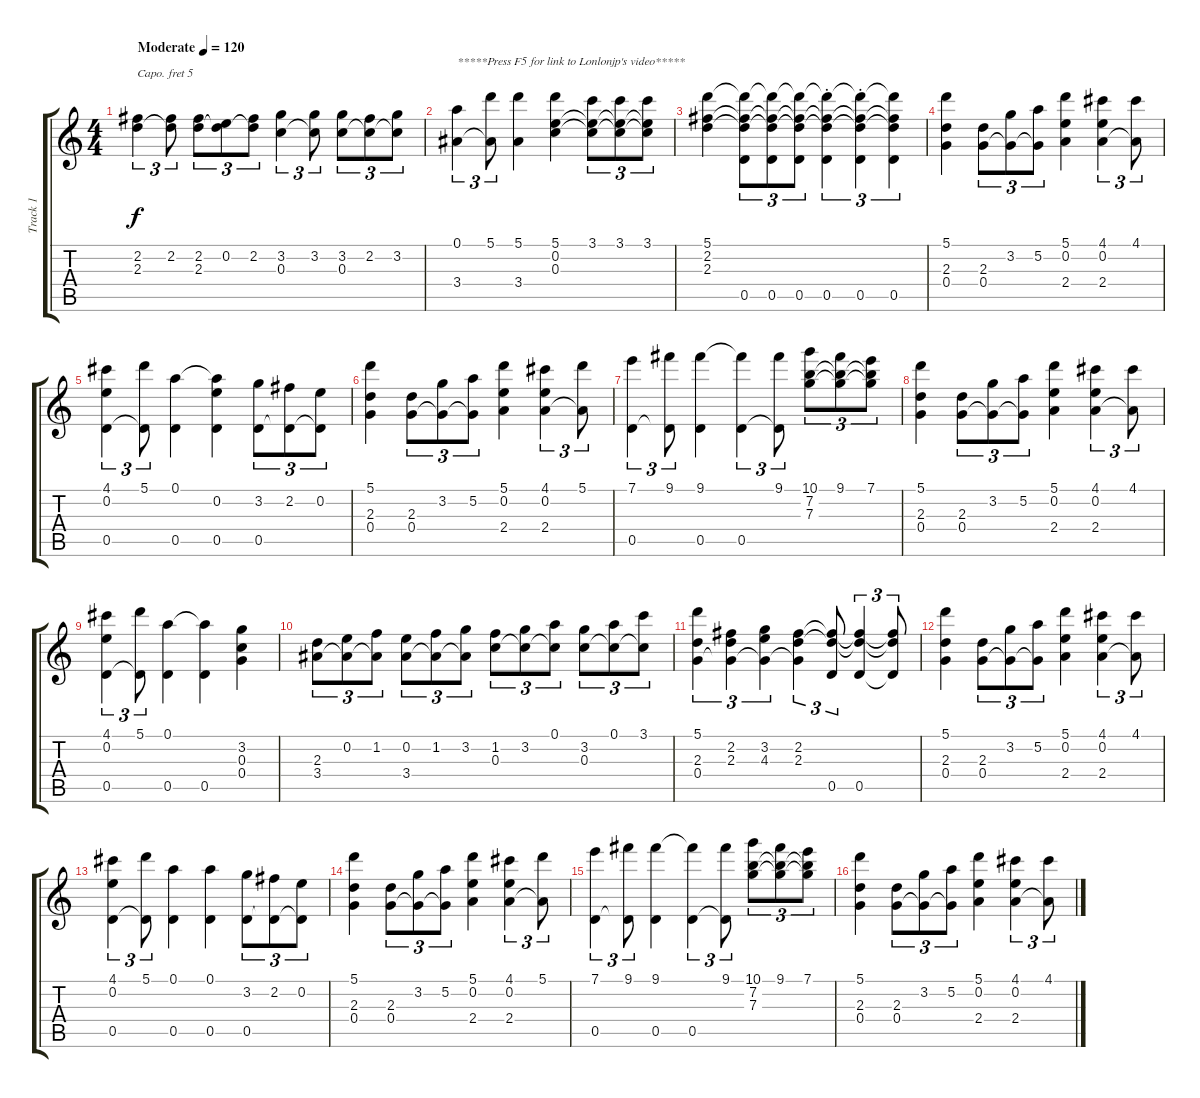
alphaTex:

\track ("Track 1" "Track 1") {instrument acousticguitarsteel}
\staff {score tabs}
\capo 5
\tuning (E4 B3 G3 D3 A2 E2) {hide}
\ts (4 4)
\tempo (120 "Moderate")
\clef g2
\ks c
(2.2 2.3).4{tu (3 2) dy f instrument acousticguitarsteel} (2.2 2.3{t}).8{tu (3 2)} (2.2 2.3).8{tu (3 2)} (0.2 2.3{t}).8{tu (3 2)} (2.2 2.3{t}).8{tu (3 2)} (3.2 0.3).4{tu (3 2)} (3.2 0.3{t}).8{tu (3 2)} (3.2 0.3).8{tu (3 2)} (2.2 0.3{t}).8{tu (3 2)} (3.2 0.3{t}).8{tu (3 2)} |
(0.1 3.4).4{tu (3 2) txt "*****Press F5 for link to Lonlonjp's video*****"} (5.1 3.4{t}).8{tu (3 2)} (5.1 3.4).4 (5.1 0.2 0.3).4 (3.1 0.2{t} 0.3{t}).8{tu (3 2)} (3.1 0.2{t} 0.3{t}).8{tu (3 2)} (3.1 0.2{t} 0.3{t}).8{tu (3 2)} |
(5.1 2.2 2.3).4 (5.1{t} 2.2{t} 2.3{t} 0.5).8{tu (3 2)} (5.1{t} 2.2{t} 2.3{t} 0.5).8{tu (3 2)} (5.1{t} 2.2{t} 2.3{t} 0.5).8{tu (3 2)} (5.1{t} 2.2{t} 2.3{t} 0.5{st}).4{tu (3 2)} (5.1{t} 2.2{t} 2.3{t} 0.5{st}).4{tu (3 2)} (5.1{t} 2.2{t} 2.3{t} 0.5).4{tu (3 2)} |
(5.1 2.3 0.4).4 (2.3 0.4).8{tu (3 2)} (3.2 0.4{t}).8{tu (3 2)} (5.2 0.4{t}).8{tu (3 2)} (5.1 0.2 2.4).4 (4.1 0.2 2.4).4{tu (3 2)} (4.1 2.4{t}).8{tu (3 2)} |
(4.1 0.2 0.5).4{tu (3 2)} (5.1 0.5{t}).8{tu (3 2)} (0.1 0.5).4 (0.1{t} 0.2 0.5).4 (3.2 0.5).8{tu (3 2)} (2.2 0.5{t}).8{tu (3 2)} (0.2 0.5{t}).8{tu (3 2)} |
(5.1 2.3 0.4).4 (2.3 0.4).8{tu (3 2)} (3.2 0.4{t}).8{tu (3 2)} (5.2 0.4{t}).8{tu (3 2)} (5.1 0.2 2.4).4 (4.1 0.2 2.4).4{tu (3 2)} (5.1 2.4{t}).8{tu (3 2)} |
(7.1 0.5).4{tu (3 2)} (9.1 0.5{t}).8{tu (3 2)} (9.1 0.5).4 (9.1{t} 0.5).4{tu (3 2)} (9.1 0.5{t}).8{tu (3 2)} (10.1 7.2 7.3).8{tu (3 2)} (9.1 7.2{t} 7.3{t}).8{tu (3 2)} (7.1 7.2{t} 7.3{t}).8{tu (3 2)} |
(5.1 2.3 0.4).4 (2.3 0.4).8{tu (3 2)} (3.2 0.4{t}).8{tu (3 2)} (5.2 0.4{t}).8{tu (3 2)} (5.1 0.2 2.4).4 (4.1 0.2 2.4).4{tu (3 2)} (4.1 2.4{t}).8{tu (3 2)} |
(4.1 0.2 0.5).4{tu (3 2)} (5.1 0.5{t}).8{tu (3 2)} (0.1 0.5).4 (0.1{t} 0.5).4 (3.2 0.3 0.4).4 |
(2.3 3.4).8{tu (3 2)} (0.2 3.4{t}).8{tu (3 2)} (1.2 3.4{t}).8{tu (3 2)} (0.2 3.4).8{tu (3 2)} (1.2 3.4{t}).8{tu (3 2)} (3.2 3.4{t}).8{tu (3 2)} (1.2 0.3).8{tu (3 2)} (3.2 0.3{t}).8{tu (3 2)} (0.1 0.3{t}).8{tu (3 2)} (3.2 0.3).8{tu (3 2)} (0.1 0.3{t}).8{tu (3 2)} (3.1 0.3{t}).8{tu (3 2)} |
(5.1 2.3 0.4).4{tu (3 2)} (2.2 2.3 0.4{t}).4{tu (3 2)} (3.2 4.3 0.4{t}).4{tu (3 2)} (2.2 2.3 0.4{t}).4{tu (3 2)} (2.2{t} 2.3{t} 0.5).8{tu (3 2)} (2.2{t} 2.3{t} 0.5).4{tu (3 2)} (2.2{t} 2.3{t} 0.5{t}).8{tu (3 2)} |
(5.1 2.3 0.4).4 (2.3 0.4).8{tu (3 2)} (3.2 0.4{t}).8{tu (3 2)} (5.2 0.4{t}).8{tu (3 2)} (5.1 0.2 2.4).4 (4.1 0.2 2.4).4{tu (3 2)} (4.1 2.4{t}).8{tu (3 2)} |
(4.1 0.2 0.5).4{tu (3 2)} (5.1 0.5{t}).8{tu (3 2)} (0.1 0.5).4 (0.1 0.5).4 (3.2 0.5).8{tu (3 2)} (2.2 0.5{t}).8{tu (3 2)} (0.2 0.5{t}).8{tu (3 2)} |
(5.1 2.3 0.4).4 (2.3 0.4).8{tu (3 2)} (3.2 0.4{t}).8{tu (3 2)} (5.2 0.4{t}).8{tu (3 2)} (5.1 0.2 2.4).4 (4.1 0.2 2.4).4{tu (3 2)} (5.1 2.4{t}).8{tu (3 2)} |
(7.1 0.5).4{tu (3 2)} (9.1 0.5{t}).8{tu (3 2)} (9.1 0.5).4 (9.1{t} 0.5).4{tu (3 2)} (9.1 0.5{t}).8{tu (3 2)} (10.1 7.2 7.3).8{tu (3 2)} (9.1 7.2{t} 7.3{t}).8{tu (3 2)} (7.1 7.2{t} 7.3{t}).8{tu (3 2)} |
(5.1 2.3 0.4).4 (2.3 0.4).8{tu (3 2)} (3.2 0.4{t}).8{tu (3 2)} (5.2 0.4{t}).8{tu (3 2)} (5.1 0.2 2.4).4 (4.1 0.2 2.4).4{tu (3 2)} (4.1 2.4{t}).8{tu (3 2)}
